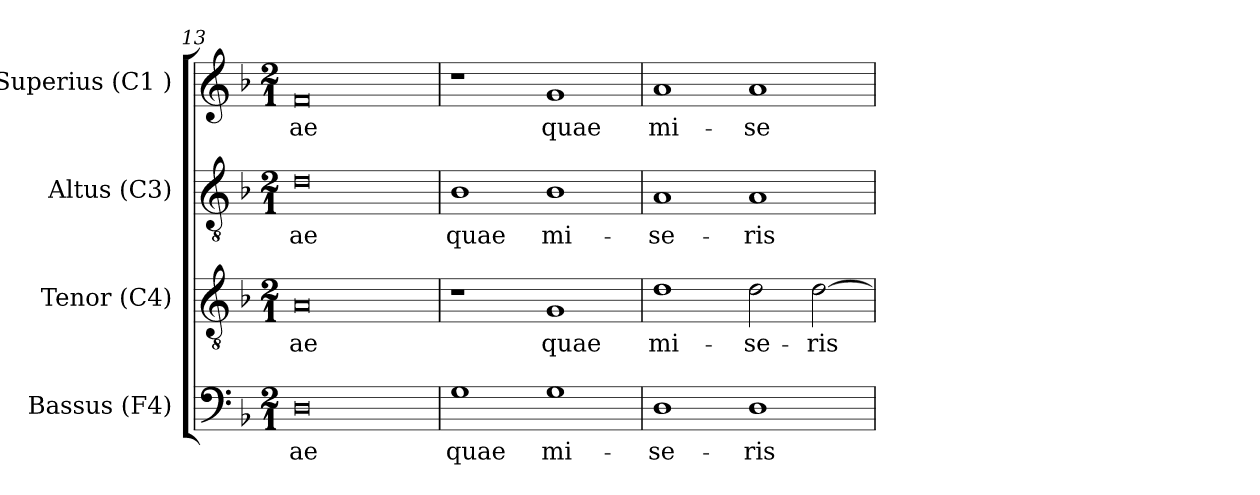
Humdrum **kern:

**kern	**text	**kern	**text	**kern	**text	**kern	**text
*part4	*part4	*part3	*part3	*part2	*part2	*part1	*part1
*staff4	*staff4	*staff3	*staff3	*staff2	*staff2	*staff1	*staff1
*I"Bassus (F4)	*	*I"Tenor (C4)	*	*I"Altus (C3)	*	*I"Superius (C1 )	*
*I'B.	*	*I'T.	*	*I'A.	*	*I'S.	*
*clefF4	*	*clefGv2	*	*clefGv2	*	*clefG2	*
*k[b-]	*	*k[b-]	*	*k[b-]	*	*k[b-]	*
*F:	*	*F:	*	*F:	*	*F:	*
*M2/1	*	*M2/1	*	*M2/1	*	*M2/1	*
=13	=13	=13	=13	=13	=13	=13	=13
!	!LO:LY:b:cj	!	!LO:LY:b:cj	!	!LO:LY:b:cj	!	!LO:LY:b:cj
0D	-ae	0A	-ae	0d	-ae	0f	-ae
!!LO:PB:g=z
=14	=14	=14	=14	=14	=14	=14	=14
!	!LO:LY:b:cj	!	!	!	!LO:LY:b:cj	!	!
1G	quae	1r	.	1B-	quae	1r	.
!	!LO:LY:b:cj	!	!LO:LY:b:cj	!	!LO:LY:b:cj	!	!LO:LY:b:cj
1G	mi-	1G	quae	1B-	mi-	1g	quae
=15	=15	=15	=15	=15	=15	=15	=15
!	!LO:LY:b:cj	!	!LO:LY:b:cj	!	!LO:LY:b:cj	!	!LO:LY:b:cj
1D	-se-	1d	mi-	1A	-se-	1a	mi-
!	!LO:LY:b:cj	!	!LO:LY:b:cj	!	!LO:LY:b:cj	!	!LO:LY:b:cj
1D	-ris	2d\	-se-	1A	-ris	1a	-se-
!	!	!	!LO:LY:b:cj	!	!	!	!
.	.	[>2d\	-ris	.	.	.	.
=	=	=	=	=	=	=	=
*-	*-	*-	*-	*-	*-	*-	*-
